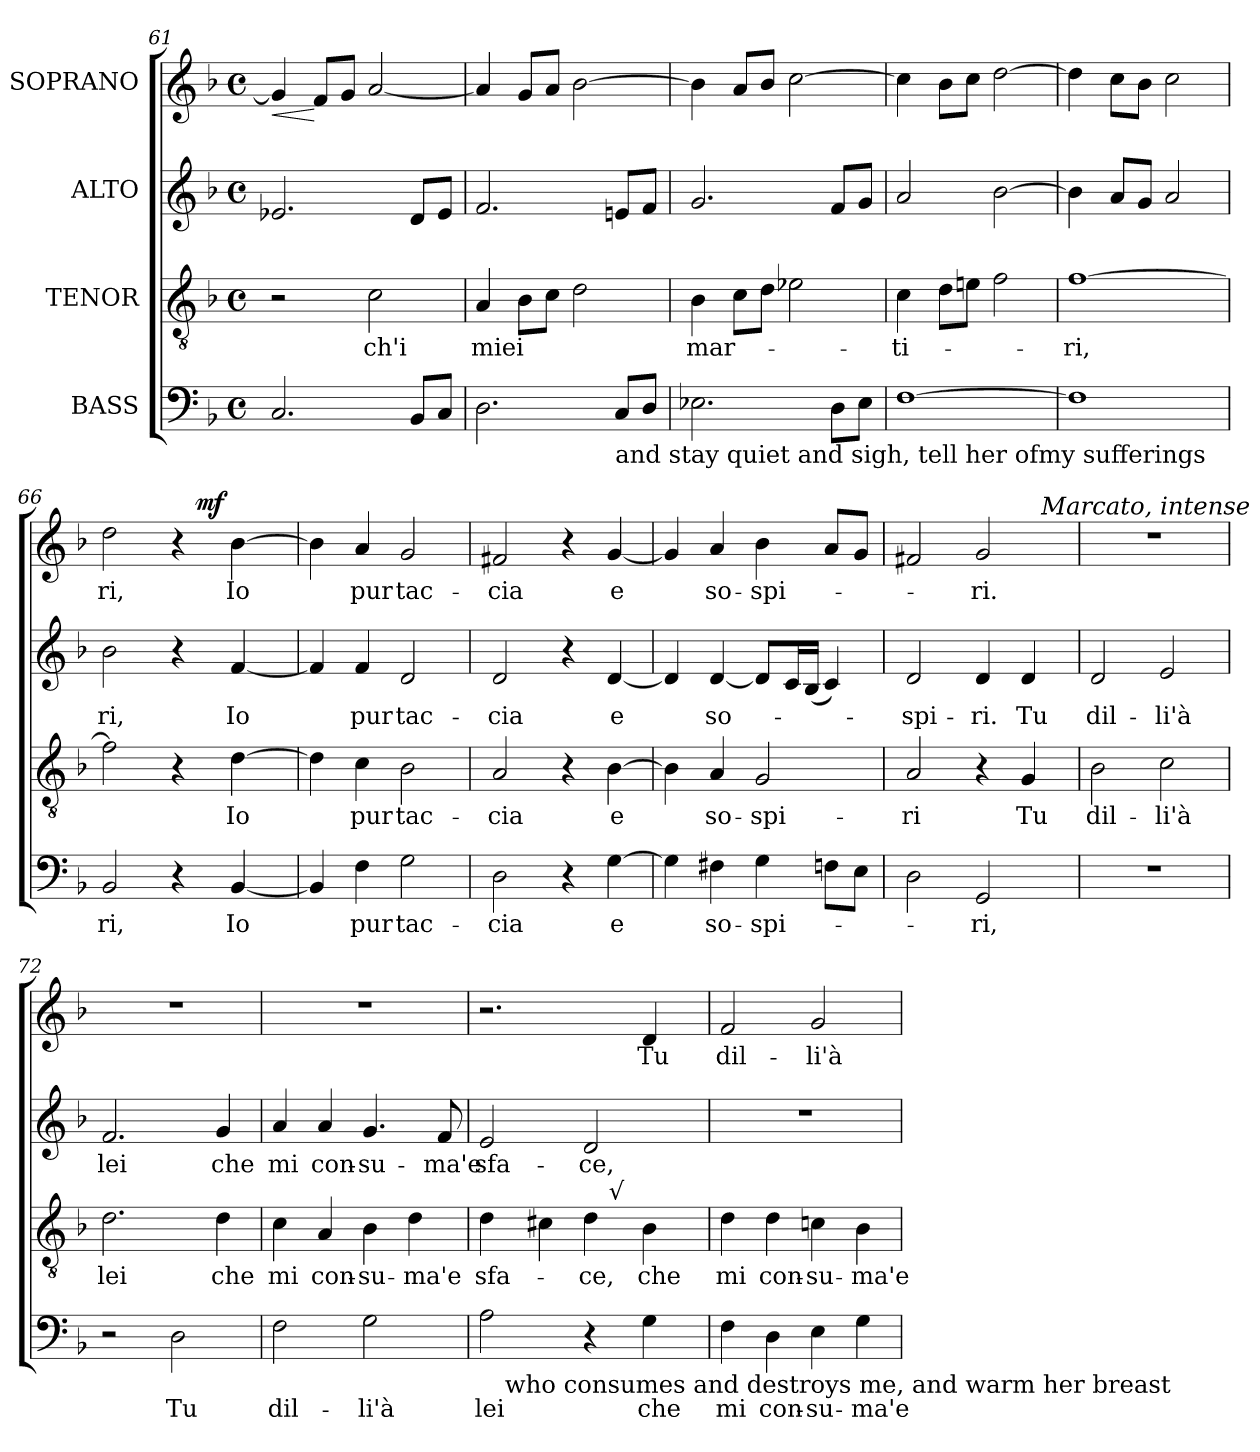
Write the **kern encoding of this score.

**kern	**text	**kern	**text	**kern	**text	**kern	**text	**dynam
*part4	*part4	*part3	*part3	*part2	*part2	*part1	*part1	*part1
*staff4	*staff4	*staff3	*staff3	*staff2	*staff2	*staff1	*staff1	*staff1
*I"BASS	*	*I"TENOR	*	*I"ALTO	*	*I"SOPRANO	*	*
!!LO:PB:g=z
*clefF4	*	*clefGv2	*	*clefG2	*	*clefG2	*	*
*k[b-]	*	*k[b-]	*	*k[b-]	*	*k[b-]	*	*
*F:	*	*F:	*	*F:	*	*F:	*	*
*M4/4	*	*M4/4	*	*M4/4	*	*M4/4	*	*
*met(c)	*	*met(c)	*	*met(c)	*	*met(c)	*	*
=61	=61	=61	=61	=61	=61	=61	=61	=61
!	!	!	!	!	!	!	!	!LO:HP:b
2.C/	.	2r	.	2.e-X/	.	4g/]	.	<
.	.	.	.	.	.	8f/L	.	[
.	.	.	.	.	.	8g/J	.	.
!	!	!	!LO:LY:b	!	!	!	!	!
.	.	2c\	ch'i	.	.	[<2a/	.	.
8BB-/L	.	.	.	8d/L	.	.	.	.
8C/J	.	.	.	8e-/J	.	.	.	.
=62	=62	=62	=62	=62	=62	=62	=62	=62
!	!	!	!LO:LY:b	!	!	!	!	!
2.D\	.	4A/	miei	2.f/	.	4a/]	.	.
.	.	8B-\L	.	.	.	8g/L	.	.
.	.	8c\J	.	.	.	8a/J	.	.
.	.	2d\	.	.	.	[>2b-\	.	.
!LO:TX:b:t=and stay quiet and sigh, tell her ofmy sufferings	!	!	!	!	!	!	!	!
8C/L	.	.	.	8en/L	.	.	.	.
8D/J	.	.	.	8f/J	.	.	.	.
=63	=63	=63	=63	=63	=63	=63	=63	=63
!	!	!	!LO:LY:b	!	!	!	!	!
2.E-X\	.	4B-\	mar-	2.g/	.	4b-\]	.	.
.	.	8c\L	.	.	.	8a/L	.	.
.	.	8d\J	.	.	.	8b-/J	.	.
.	.	2e-X\	.	.	.	[>2cc\	.	.
8D\L	.	.	.	8f/L	.	.	.	.
8E-\J	.	.	.	8g/J	.	.	.	.
=64	=64	=64	=64	=64	=64	=64	=64	=64
!	!	!	!LO:LY:b	!	!	!	!	!
[>1F	.	4c\	-ti-	2a/	.	4cc\]	.	.
.	.	8d\L	.	.	.	8b-\L	.	.
.	.	8en\J	.	.	.	8cc\J	.	.
.	.	2f\	.	[>2b-\	.	[>2dd\	.	.
=65	=65	=65	=65	=65	=65	=65	=65	=65
!	!	!	!LO:LY:b	!	!	!	!	!
1F]	.	[>1f	-ri,	4b-\]	.	4dd\]	.	.
.	.	.	.	8a/L	.	8cc\L	.	.
.	.	.	.	8g/J	.	8b-\J	.	.
.	.	.	.	2a/	.	2cc\	.	.
=66	=66	=66	=66	=66	=66	=66	=66	=66
!	!LO:LY:b	!	!	!	!LO:LY:b	!	!LO:LY:b	!
*	*	*	*	*	*	*^	*	*
2BB-/	-ri,	2f\]	.	2b-\	-ri,	2dd\	2ryy	-ri,	.
4r	.	4r	.	4r	.	4r	16.ryy	.	.
!	!	!	!	!	!	!	!	!	!LO:DY:a
.	.	.	.	.	.	.	4ryy	.	mf
!	!LO:LY:b	!	!LO:LY:b	!	!LO:LY:b	!	!	!LO:LY:b	!
[<4BB-/	Io	[<4d\	Io	[<4f/	Io	[<4b-\	.	Io	.
.	.	.	.	.	.	.	8ryy	.	.
.	.	.	.	.	.	.	32ryy	.	.
*	*	*	*	*	*	*v	*v	*	*
!!LO:LB:g=z
=67	=67	=67	=67	=67	=67	=67	=67	=67
4BB-/]	.	4d\]	.	4f/]	.	4b-\]	.	.
!	!LO:LY:b	!	!LO:LY:b	!	!LO:LY:b	!	!LO:LY:b	!
4F\	pur	4c\	pur	4f/	pur	4a/	pur	.
!	!LO:LY:b	!	!LO:LY:b	!	!LO:LY:b	!	!LO:LY:b	!
2G\	tac-	2B-\	tac-	2d/	tac-	2g/	tac-	.
=68	=68	=68	=68	=68	=68	=68	=68	=68
!	!LO:LY:b	!	!LO:LY:b	!	!LO:LY:b	!	!LO:LY:b	!
2D\	-cia	2A/	-cia	2d/	-cia	2f#X/	-cia	.
4r	.	4r	.	4r	.	4r	.	.
!	!LO:LY:b:rj	!	!LO:LY:b:rj	!	!LO:LY:b:rj	!	!LO:LY:b:rj	!
[>4G\	e	[>4B-\	e	[<4d/	e	[<4g/	e	.
=69	=69	=69	=69	=69	=69	=69	=69	=69
4G\]	.	4B-\]	.	4d/]	.	4g/]	.	.
!	!LO:LY:b	!	!LO:LY:b	!	!LO:LY:b	!	!LO:LY:b	!
4F#X\	so-	4A/	so-	[<4d/	so-	4a/	so-	.
!	!LO:LY:b	!	!LO:LY:b	!	!	!	!LO:LY:b	!
4G\	-spi-	2G/	-spi-	8d/L]	.	4b-\	-spi-	.
.	.	.	.	16c/L	.	.	.	.
.	.	.	.	(16B-/JJ	.	.	.	.
8Fn\L	.	.	.	4c/)	.	8a/L	.	.
8E\J	.	.	.	.	.	8g/J	.	.
=70	=70	=70	=70	=70	=70	=70	=70	=70
!	!	!	!LO:LY:b	!	!LO:LY:b	!	!	!
*	*	*	*	*	*	*^	*	*
2D\	.	2A/	-ri	2d/	-spi-	2f#X/	2ryy	.	.
!	!LO:LY:b	!	!	!	!LO:LY:b	!	!	!LO:LY:b	!
2GG/	-ri,	4r	.	4d/	-ri.	2g/	4ryy	-ri.	.
!	!	!	!LO:LY:b	!	!LO:LY:b	!	!	!	!
.	.	4G/	Tu	4d/	Tu	.	16ryy	.	.
!	!	!	!	!	!	!	!LO:TX:a:i:t=Marcato, intense	!	!
.	.	.	.	.	.	.	8.ryy	.	.
=71	=71	=71	=71	=71	=71	=71	=71	=71	=71
!	!	!	!LO:LY:b	!	!LO:LY:b	!	!	!	!
*	*	*	*	*	*	*v	*v	*	*
1r	.	2B-\	dil-	2d/	dil-	1r	.	.
!	!	!	!LO:LY:b	!	!LO:LY:b	!	!	!
.	.	2c\	-li'à	2e/	-li'à	.	.	.
=72	=72	=72	=72	=72	=72	=72	=72	=72
!	!	!	!LO:LY:b	!	!LO:LY:b	!	!	!
2r	.	2.d\	lei	2.f/	lei	1r	.	.
!	!LO:LY:b	!	!	!	!	!	!	!
2D\	Tu	.	.	.	.	.	.	.
!	!	!	!LO:LY:b	!	!LO:LY:b	!	!	!
.	.	4d\	che	4g/	che	.	.	.
!!LO:PB:g=z
=73	=73	=73	=73	=73	=73	=73	=73	=73
!	!LO:LY:b	!	!LO:LY:b	!	!LO:LY:b	!	!	!
2F\	dil-	4c\	mi	4a/	mi	1r	.	.
!	!	!	!LO:LY:b	!	!LO:LY:b	!	!	!
.	.	4A/	con-	4a/	con-	.	.	.
!	!LO:LY:b	!	!LO:LY:b	!	!LO:LY:b:rj	!	!	!
2G\	-li'à	4B-\	-su-	4.g/	-su-	.	.	.
!	!	!	!LO:LY:b:rj	!	!	!	!	!
.	.	4d\	-ma'e	.	.	.	.	.
!	!	!	!	!	!LO:LY:b	!	!	!
.	.	.	.	8f/	-ma'e	.	.	.
=74	=74	=74	=74	=74	=74	=74	=74	=74
!	!LO:LY:b	!	!LO:LY:b	!	!LO:LY:b	!	!	!
*^	*	*^	*	*	*	*	*	*
2A\	16.ryy	lei	4d\	2ryy	sfa-	2e/	sfa-	2.r	.	.
!	!LO:TX:b:t=who consumes and destroys me, and warm her breast	!	!	!	!	!	!	!	!	!
.	2ryy	.	.	.	.	.	.	.	.	.
.	.	.	4c#X\	.	.	.	.	.	.	.
!	!	!	!	!	!LO:LY:b	!	!LO:LY:b	!	!	!
4r	.	.	4d\	16.ryy	-ce,	2d/	-ce,	.	.	.
!	!	!	!	!LO:TX:a:i:t=√	!	!	!	!	!	!
.	4ryy	.	.	4ryy	.	.	.	.	.	.
!	!	!LO:LY:b	!	!	!LO:LY:b	!	!	!	!LO:LY:b	!
4G\	.	che	4B-\	.	che	.	.	4d/	Tu	.
.	8ryy	.	.	8ryy	.	.	.	.	.	.
.	32ryy	.	.	32ryy	.	.	.	.	.	.
=75	=75	=75	=75	=75	=75	=75	=75	=75	=75	=75
!	!	!LO:LY:b	!	!	!LO:LY:b	!	!	!	!LO:LY:b	!
*v	*v	*	*	*	*	*	*	*	*	*
*	*	*v	*v	*	*	*	*	*	*
4F\	mi	4d\	mi	1r	.	2f/	dil-	.
!	!LO:LY:b	!	!LO:LY:b	!	!	!	!	!
4D\	con-	4d\	con-	.	.	.	.	.
!	!LO:LY:b	!	!LO:LY:b	!	!	!	!LO:LY:b	!
4E\	-su-	4cn\	-su-	.	.	2g/	-li'à	.
!	!LO:LY:b:rj	!	!LO:LY:b:rj	!	!	!	!	!
4G\	-ma'e	4B-\	-ma'e	.	.	.	.	.
=	=	=	=	=	=	=	=	=
*-	*-	*-	*-	*-	*-	*-	*-	*-
